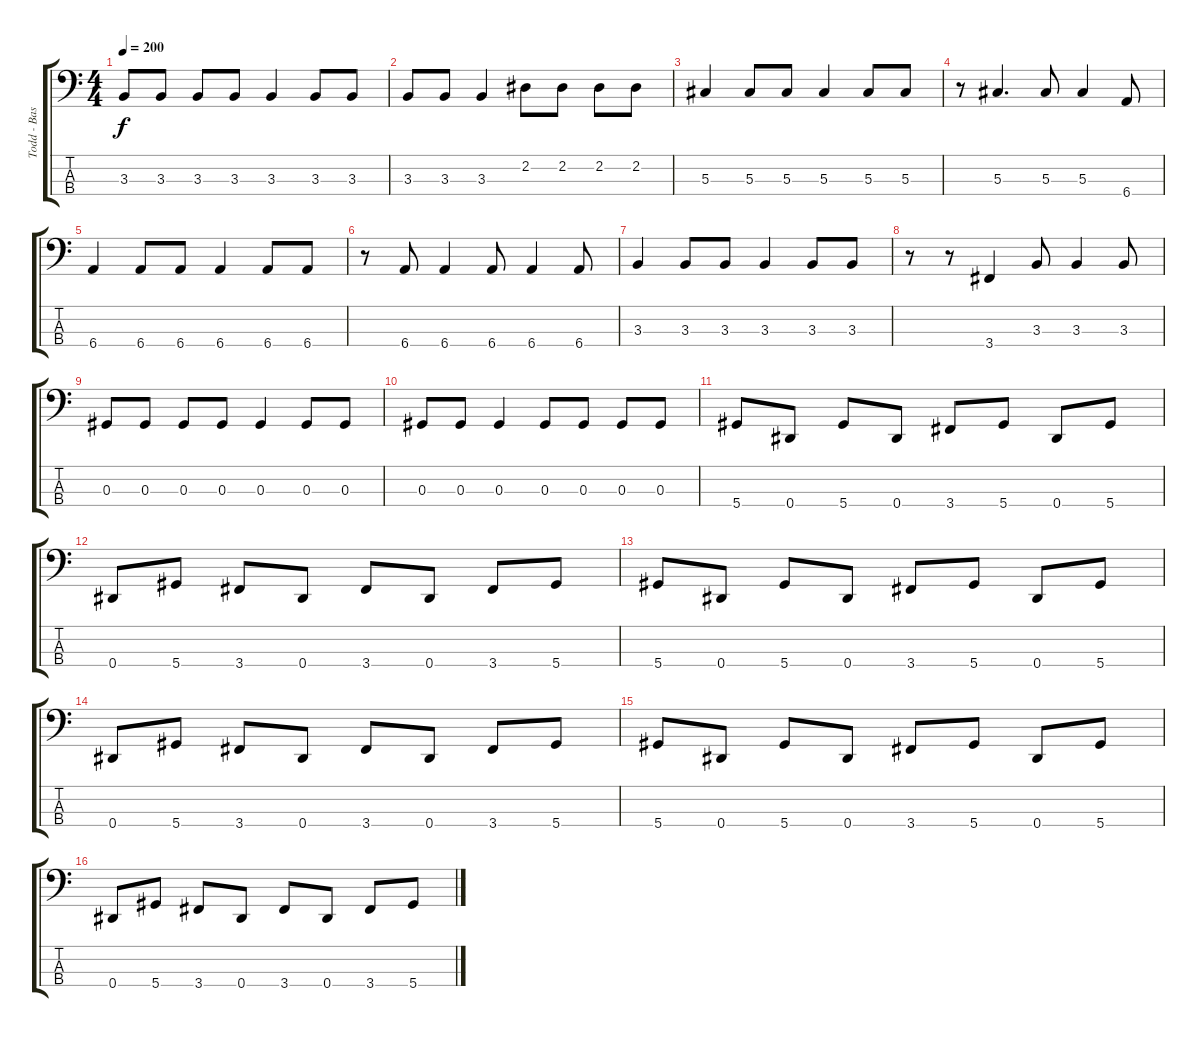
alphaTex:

\track ("Todd - Bass" "Todd - Bas") {instrument electricbasspick}
\staff {score tabs}
\tuning (Gb2 Db2 Ab1 Eb1) {hide}
\ts (4 4)
\tempo 200
\clef f4
\ks c
3.3.8{dy f} 3.3.8 3.3.8 3.3.8 3.3.4 3.3.8 3.3.8 |
3.3.8 3.3.8 3.3.4 2.2.8 2.2.8 2.2.8 2.2.8 |
5.3.4 5.3.8 5.3.8 5.3.4 5.3.8 5.3.8 |
r.8 5.3.4{d} 5.3.8 5.3.4 6.4.8 |
6.4.4 6.4.8 6.4.8 6.4.4 6.4.8 6.4.8 |
r.8 6.4.8 6.4.4 6.4.8 6.4.4 6.4.8 |
3.3.4 3.3.8 3.3.8 3.3.4 3.3.8 3.3.8 |
r.8 r.8 3.4.4 3.3.8 3.3.4 3.3.8 |
0.3.8 0.3.8 0.3.8 0.3.8 0.3.4 0.3.8 0.3.8 |
0.3.8 0.3.8 0.3.4 0.3.8 0.3.8 0.3.8 0.3.8 |
5.4.8 0.4.8 5.4.8 0.4.8 3.4.8 5.4.8 0.4.8 5.4.8 |
0.4.8 5.4.8 3.4.8 0.4.8 3.4.8 0.4.8 3.4.8 5.4.8 |
5.4.8 0.4.8 5.4.8 0.4.8 3.4.8 5.4.8 0.4.8 5.4.8 |
0.4.8 5.4.8 3.4.8 0.4.8 3.4.8 0.4.8 3.4.8 5.4.8 |
5.4.8 0.4.8 5.4.8 0.4.8 3.4.8 5.4.8 0.4.8 5.4.8 |
0.4.8 5.4.8 3.4.8 0.4.8 3.4.8 0.4.8 3.4.8 5.4.8
